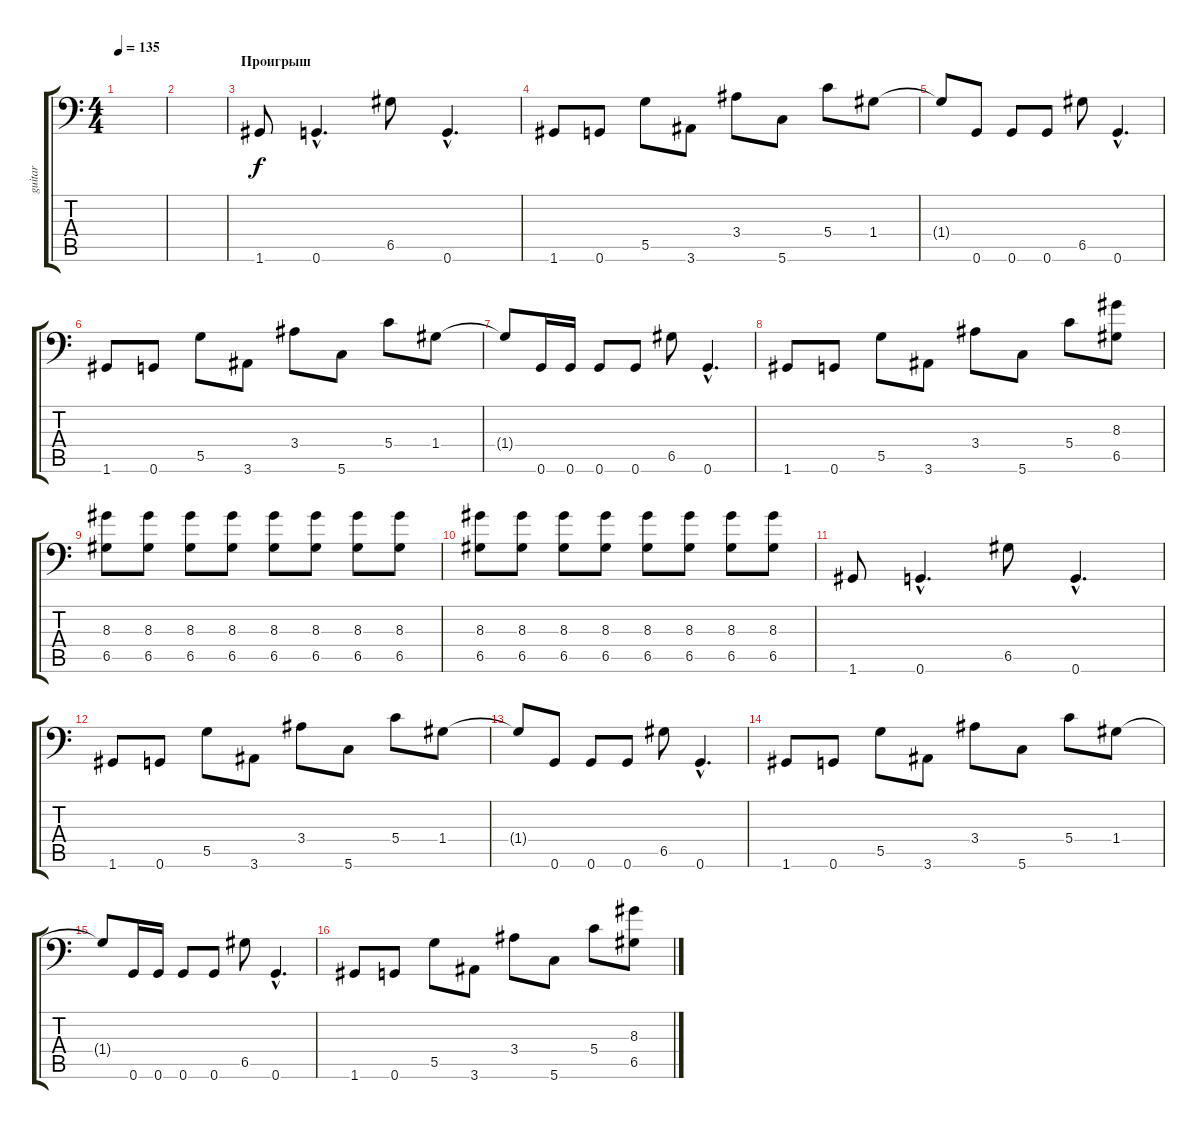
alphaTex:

\track ("guitar" "guitar") {instrument overdrivenguitar}
\staff {score tabs}
\tuning (A3 E3 C3 G2 D2 G1) {hide}
\ts (4 4)
\tempo 135
\clef f4
\ks c
|
|
\section ("" "Проигрыш")
1.6.8 0.6{hac}.4{d} 6.5.8 0.6{hac}.4{d} |
1.6.8 0.6.8 5.5.8 3.6.8 3.4.8 5.6.8 5.4.8 1.4.8 |
1.4{t}.8 0.6.8 0.6.8 0.6.8 6.5.8 0.6{hac}.4{d} |
1.6.8 0.6.8 5.5.8 3.6.8 3.4.8 5.6.8 5.4.8 1.4.8 |
1.4{t}.8 0.6.16 0.6.16 0.6.8 0.6.8 6.5.8 0.6{hac}.4{d} |
1.6.8 0.6.8 5.5.8 3.6.8 3.4.8 5.6.8 5.4.8 (8.3 6.5).8 |
(8.3 6.5).8 (8.3 6.5).8 (8.3 6.5).8 (8.3 6.5).8 (8.3 6.5).8 (8.3 6.5).8 (8.3 6.5).8 (8.3 6.5).8 |
(8.3 6.5).8 (8.3 6.5).8 (8.3 6.5).8 (8.3 6.5).8 (8.3 6.5).8 (8.3 6.5).8 (8.3 6.5).8 (8.3 6.5).8 |
1.6.8 0.6{hac}.4{d} 6.5.8 0.6{hac}.4{d} |
1.6.8 0.6.8 5.5.8 3.6.8 3.4.8 5.6.8 5.4.8 1.4.8 |
1.4{t}.8 0.6.8 0.6.8 0.6.8 6.5.8 0.6{hac}.4{d} |
1.6.8 0.6.8 5.5.8 3.6.8 3.4.8 5.6.8 5.4.8 1.4.8 |
1.4{t}.8 0.6.16 0.6.16 0.6.8 0.6.8 6.5.8 0.6{hac}.4{d} |
1.6.8 0.6.8 5.5.8 3.6.8 3.4.8 5.6.8 5.4.8 (8.3 6.5).8
